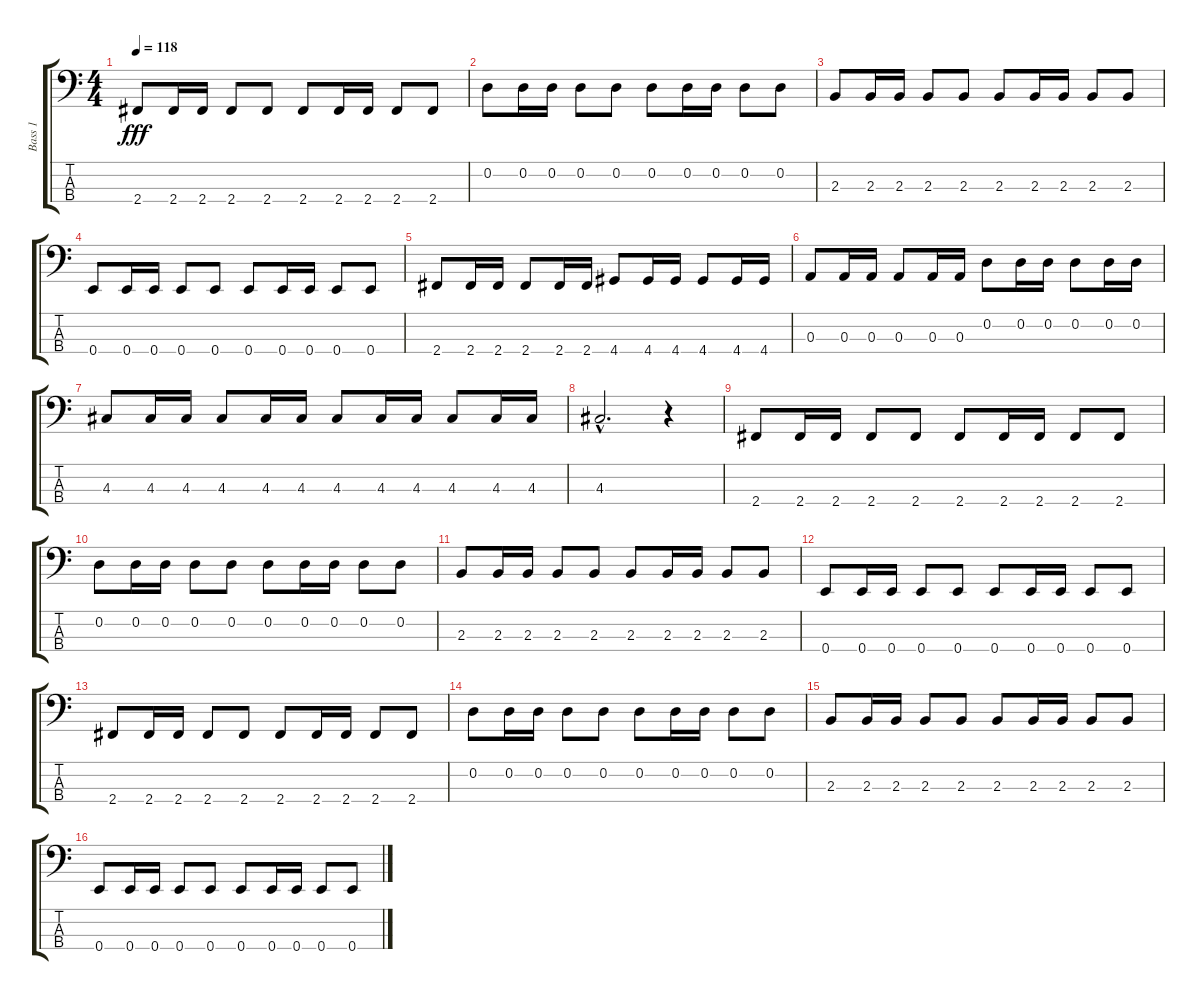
\track ("Bass 1" "Bass 1") {instrument electricbassfinger}
\staff {score tabs}
\tuning (G2 D2 A1 E1) {hide}
\ts (4 4)
\tempo 118
\clef f4
\ks c
2.4.8{dy fff} 2.4.16 2.4.16 2.4.8 2.4.8 2.4.8 2.4.16 2.4.16 2.4.8 2.4.8 |
0.2.8 0.2.16 0.2.16 0.2.8 0.2.8 0.2.8 0.2.16 0.2.16 0.2.8 0.2.8 |
2.3.8 2.3.16 2.3.16 2.3.8 2.3.8 2.3.8 2.3.16 2.3.16 2.3.8 2.3.8 |
0.4.8 0.4.16 0.4.16 0.4.8 0.4.8 0.4.8 0.4.16 0.4.16 0.4.8 0.4.8 |
2.4.8 2.4.16 2.4.16 2.4.8 2.4.16 2.4.16 4.4.8 4.4.16 4.4.16 4.4.8 4.4.16 4.4.16 |
0.3.8 0.3.16 0.3.16 0.3.8 0.3.16 0.3.16 0.2.8 0.2.16 0.2.16 0.2.8 0.2.16 0.2.16 |
4.3.8 4.3.16 4.3.16 4.3.8 4.3.16 4.3.16 4.3.8 4.3.16 4.3.16 4.3.8 4.3.16 4.3.16 |
4.3{hac}.2{d} r.4 |
2.4.8 2.4.16 2.4.16 2.4.8 2.4.8 2.4.8 2.4.16 2.4.16 2.4.8 2.4.8 |
0.2.8 0.2.16 0.2.16 0.2.8 0.2.8 0.2.8 0.2.16 0.2.16 0.2.8 0.2.8 |
2.3.8 2.3.16 2.3.16 2.3.8 2.3.8 2.3.8 2.3.16 2.3.16 2.3.8 2.3.8 |
0.4.8 0.4.16 0.4.16 0.4.8 0.4.8 0.4.8 0.4.16 0.4.16 0.4.8 0.4.8 |
2.4.8 2.4.16 2.4.16 2.4.8 2.4.8 2.4.8 2.4.16 2.4.16 2.4.8 2.4.8 |
0.2.8 0.2.16 0.2.16 0.2.8 0.2.8 0.2.8 0.2.16 0.2.16 0.2.8 0.2.8 |
2.3.8 2.3.16 2.3.16 2.3.8 2.3.8 2.3.8 2.3.16 2.3.16 2.3.8 2.3.8 |
0.4.8 0.4.16 0.4.16 0.4.8 0.4.8 0.4.8 0.4.16 0.4.16 0.4.8 0.4.8
